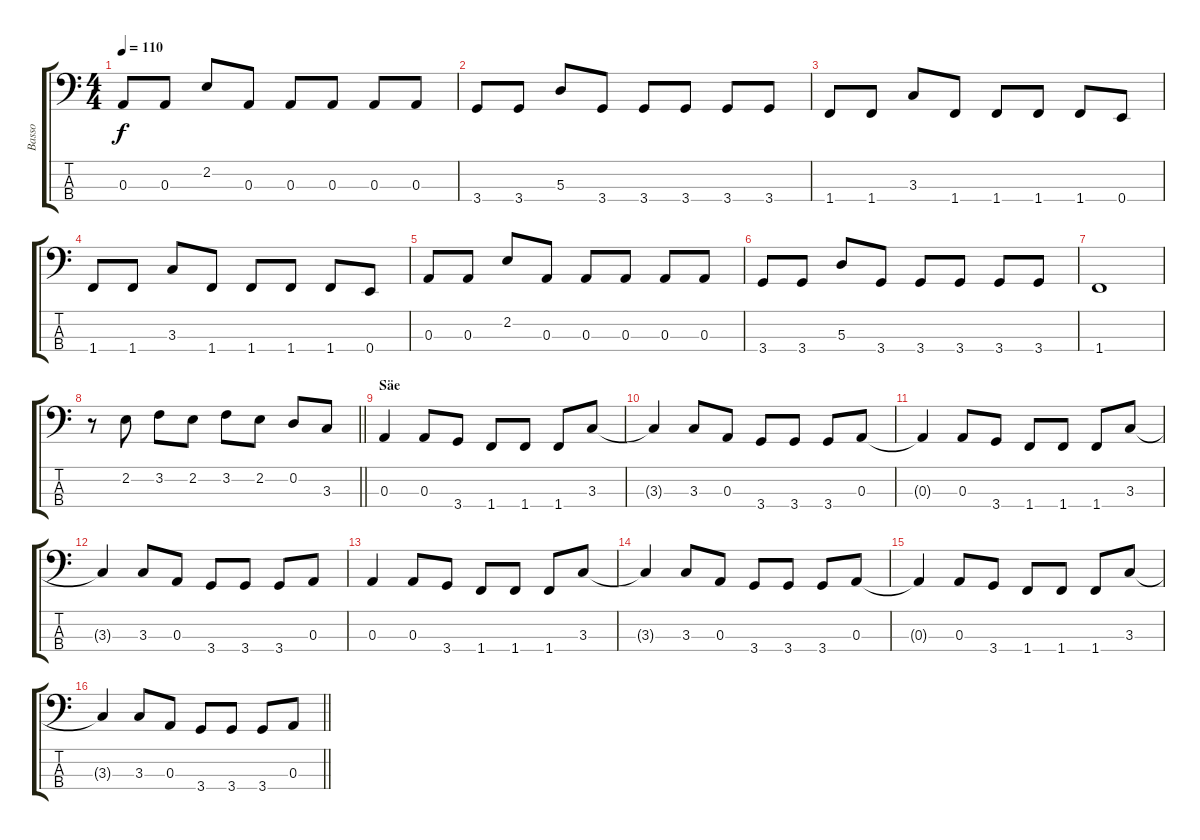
\track ("Basso" "Basso") {instrument electricbasspick}
\staff {score tabs}
\tuning (G2 D2 A1 E1) {hide}
\ts (4 4)
\tempo 110
\clef f4
\ks c
0.3.8{dy f} 0.3.8 2.2.8 0.3.8 0.3.8 0.3.8 0.3.8 0.3.8 |
3.4.8 3.4.8 5.3.8 3.4.8 3.4.8 3.4.8 3.4.8 3.4.8 |
1.4.8 1.4.8 3.3.8 1.4.8 1.4.8 1.4.8 1.4.8 0.4.8 |
1.4.8 1.4.8 3.3.8 1.4.8 1.4.8 1.4.8 1.4.8 0.4.8 |
0.3.8 0.3.8 2.2.8 0.3.8 0.3.8 0.3.8 0.3.8 0.3.8 |
3.4.8 3.4.8 5.3.8 3.4.8 3.4.8 3.4.8 3.4.8 3.4.8 |
1.4.1 |
\barLineRight lightlight
r.8 2.2.8 3.2.8 2.2.8 3.2.8 2.2.8 0.2.8 3.3.8 |
\section ("" "Säe")
0.3.4 0.3.8 3.4.8 1.4.8 1.4.8 1.4.8 3.3.8 |
3.3{t}.4 3.3.8 0.3.8 3.4.8 3.4.8 3.4.8 0.3.8 |
0.3{t}.4 0.3.8 3.4.8 1.4.8 1.4.8 1.4.8 3.3.8 |
3.3{t}.4 3.3.8 0.3.8 3.4.8 3.4.8 3.4.8 0.3.8 |
0.3.4 0.3.8 3.4.8 1.4.8 1.4.8 1.4.8 3.3.8 |
3.3{t}.4 3.3.8 0.3.8 3.4.8 3.4.8 3.4.8 0.3.8 |
0.3{t}.4 0.3.8 3.4.8 1.4.8 1.4.8 1.4.8 3.3.8 |
\barLineRight lightlight
3.3{t}.4 3.3.8 0.3.8 3.4.8 3.4.8 3.4.8 0.3.8
